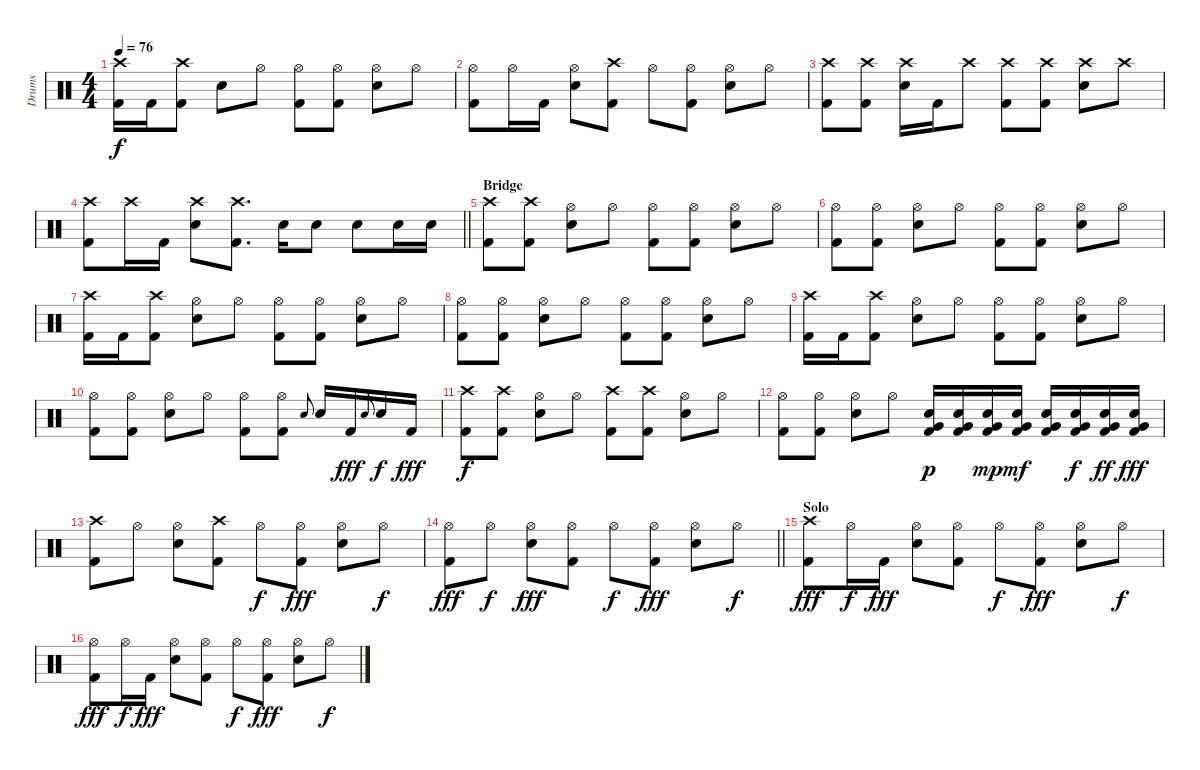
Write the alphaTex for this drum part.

\track ("Drums" "Drums") {instrument percussion}
\staff {score}
\articulation defaults
\ts (4 4)
\tempo 76
\clef neutral
\ks c
("Crash high (hit)" "Kick (hit) 2").16{dy f} "Kick (hit) 2".16 ("Crash high (hit)" "Kick (hit) 2").8 "Snare (hit) 2".8 "Hi-Hat (open)".8 ("Hi-Hat (open)" "Kick (hit) 2").8 ("Hi-Hat (open)" "Kick (hit) 2").8 ("Hi-Hat (open)" "Snare (hit) 2").8 "Hi-Hat (open)".8 |
("Hi-Hat (open)" "Kick (hit) 2").8 "Hi-Hat (open)".16 "Kick (hit) 2".16 ("Hi-Hat (open)" "Snare (hit) 2").8 ("Crash high (hit)" "Kick (hit) 2").8 "Hi-Hat (open)".8 ("Hi-Hat (open)" "Kick (hit) 2").8 ("Hi-Hat (open)" "Snare (hit) 2").8 "Hi-Hat (open)".8 |
("Crash high (hit)" "Kick (hit) 2").8 ("Crash high (hit)" "Kick (hit) 2").8 ("Crash high (hit)" "Snare (hit) 2").16 "Kick (hit) 2".16 "Crash high (hit)".8 ("Crash high (hit)" "Kick (hit) 2").8 ("Crash high (hit)" "Kick (hit) 2").8 ("Crash high (hit)" "Snare (hit) 2").8 "Crash high (hit)".8 |
\barLineRight lightlight
("Crash high (hit)" "Kick (hit) 2").8 "Crash high (hit)".16 "Kick (hit) 2".16 ("Crash high (hit)" "Snare (hit) 2").8 ("Crash high (hit)" "Kick (hit) 2").8{d} "Snare (hit) 2".16 "Snare (hit) 2".8 "Snare (hit) 2".8 "Snare (hit) 2".16 "Snare (hit) 2".16 |
\section ("" "Bridge")
("Crash high (hit)" "Kick (hit) 2").8 ("Crash high (hit)" "Kick (hit) 2").8 ("Hi-Hat (open)" "Snare (hit) 2").8 "Hi-Hat (open)".8 ("Hi-Hat (open)" "Kick (hit) 2").8 ("Hi-Hat (open)" "Kick (hit) 2").8 ("Hi-Hat (open)" "Snare (hit) 2").8 "Hi-Hat (open)".8 |
("Hi-Hat (open)" "Kick (hit) 2").8 ("Hi-Hat (open)" "Kick (hit) 2").8 ("Hi-Hat (open)" "Snare (hit) 2").8 "Hi-Hat (open)".8 ("Hi-Hat (open)" "Kick (hit) 2").8 ("Hi-Hat (open)" "Kick (hit) 2").8 ("Hi-Hat (open)" "Snare (hit) 2").8 "Hi-Hat (open)".8 |
("Crash high (hit)" "Kick (hit) 2").16 "Kick (hit) 2".16 ("Crash high (hit)" "Kick (hit) 2").8 ("Hi-Hat (open)" "Snare (hit) 2").8 "Hi-Hat (open)".8 ("Hi-Hat (open)" "Kick (hit) 2").8 ("Hi-Hat (open)" "Kick (hit) 2").8 ("Hi-Hat (open)" "Snare (hit) 2").8 "Hi-Hat (open)".8 |
("Hi-Hat (open)" "Kick (hit) 2").8 ("Hi-Hat (open)" "Kick (hit) 2").8 ("Hi-Hat (open)" "Snare (hit) 2").8 "Hi-Hat (open)".8 ("Hi-Hat (open)" "Kick (hit) 2").8 ("Hi-Hat (open)" "Kick (hit) 2").8 ("Hi-Hat (open)" "Snare (hit) 2").8 "Hi-Hat (open)".8 |
("Crash high (hit)" "Kick (hit) 2").16 "Kick (hit) 2".16 ("Crash high (hit)" "Kick (hit) 2").8 ("Hi-Hat (open)" "Snare (hit) 2").8 "Hi-Hat (open)".8 ("Hi-Hat (open)" "Kick (hit) 2").8 ("Hi-Hat (open)" "Kick (hit) 2").8 ("Hi-Hat (open)" "Snare (hit) 2").8 "Hi-Hat (open)".8 |
("Hi-Hat (open)" "Kick (hit) 2").8 ("Hi-Hat (open)" "Kick (hit) 2").8 ("Hi-Hat (open)" "Snare (hit) 2").8 "Hi-Hat (open)".8 ("Hi-Hat (open)" "Kick (hit) 2").8 ("Hi-Hat (open)" "Kick (hit) 2").8 "Snare (hit) 2".8{gr onbeat} "Snare (hit) 2".16 "Kick (hit) 2".16{dy fff} "Snare (hit) 2".8{gr onbeat} "Snare (hit) 2".16{dy f} "Kick (hit) 2".16{dy fff} |
("Crash high (hit)" "Kick (hit) 2").8{dy f} ("Crash high (hit)" "Kick (hit) 2").8 ("Hi-Hat (open)" "Snare (hit) 2").8 "Hi-Hat (open)".8 ("Crash high (hit)" "Kick (hit) 2").8 ("Crash high (hit)" "Kick (hit) 2").8 ("Hi-Hat (open)" "Snare (hit) 2").8 "Hi-Hat (open)".8 |
("Hi-Hat (open)" "Kick (hit) 2").8 ("Hi-Hat (open)" "Kick (hit) 2").8 ("Hi-Hat (open)" "Snare (hit) 2").8 "Hi-Hat (open)".8 ("Snare (hit) 2" "Very Low Tom (hit)" "Kick (hit) 2").16{dy p} ("Snare (hit) 2" "Very Low Tom (hit)" "Kick (hit) 2").16 ("Snare (hit) 2" "Very Low Tom (hit)" "Kick (hit) 2").16{dy mp} ("Snare (hit) 2" "Very Low Tom (hit)" "Kick (hit) 2").16{dy mf} ("Snare (hit) 2" "Very Low Tom (hit)" "Kick (hit) 2").16 ("Snare (hit) 2" "Very Low Tom (hit)" "Kick (hit) 2").16{dy f} ("Snare (hit) 2" "Very Low Tom (hit)" "Kick (hit) 2").16{dy ff} ("Snare (hit) 2" "Very Low Tom (hit)" "Kick (hit) 2").16{dy fff} |
("Crash high (hit)" "Kick (hit) 2").8 "Hi-Hat (open)".8 ("Hi-Hat (open)" "Snare (hit) 2").8 ("Crash high (hit)" "Kick (hit) 2").8 "Hi-Hat (open)".8{dy f} ("Hi-Hat (open)" "Kick (hit) 2").8{dy fff} ("Hi-Hat (open)" "Snare (hit) 2").8 "Hi-Hat (open)".8{dy f} |
\barLineRight lightlight
("Hi-Hat (open)" "Kick (hit) 2").8{dy fff} "Hi-Hat (open)".8{dy f} ("Hi-Hat (open)" "Snare (hit) 2").8{dy fff} ("Hi-Hat (open)" "Kick (hit) 2").8 "Hi-Hat (open)".8{dy f} ("Hi-Hat (open)" "Kick (hit) 2").8{dy fff} ("Hi-Hat (open)" "Snare (hit) 2").8 "Hi-Hat (open)".8{dy f} |
\section ("" "Solo")
("Crash high (hit)" "Kick (hit) 2").8{dy fff} "Hi-Hat (open)".16{dy f} "Kick (hit) 2".16{dy fff} ("Hi-Hat (open)" "Snare (hit) 2").8 ("Hi-Hat (open)" "Kick (hit) 2").8 "Hi-Hat (open)".8{dy f} ("Hi-Hat (open)" "Kick (hit) 2").8{dy fff} ("Hi-Hat (open)" "Snare (hit) 2").8 "Hi-Hat (open)".8{dy f} |
("Hi-Hat (open)" "Kick (hit) 2").8{dy fff} "Hi-Hat (open)".16{dy f} "Kick (hit) 2".16{dy fff} ("Hi-Hat (open)" "Snare (hit) 2").8 ("Hi-Hat (open)" "Kick (hit) 2").8 "Hi-Hat (open)".8{dy f} ("Hi-Hat (open)" "Kick (hit) 2").8{dy fff} ("Hi-Hat (open)" "Snare (hit) 2").8 "Hi-Hat (open)".8{dy f}
